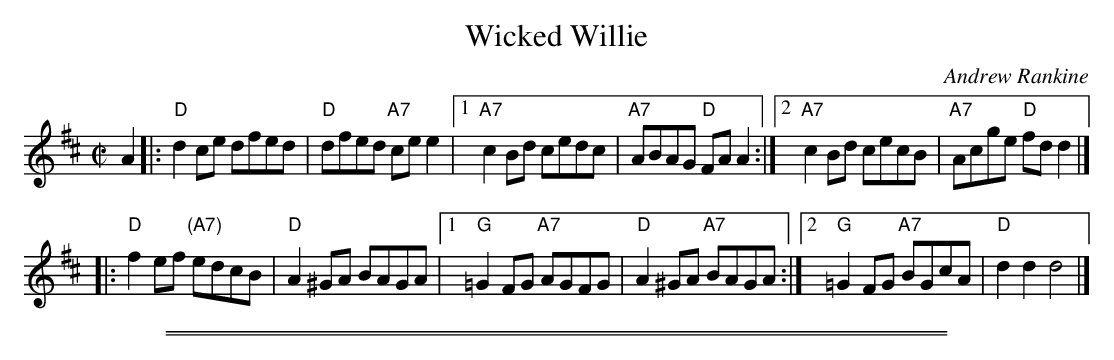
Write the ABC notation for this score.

X:1
T: Wicked Willie
C: Andrew Rankine
M: C|
L: 1/8
K: D
A2 \
|: "D"d2ce dfed | "D"dfed "A7"cee2 |\
[1 "A7"c2Bd cedc | "A7"ABAG "D"FAA2 :|\
[2 "A7"c2Bd cecB | "A7"Acge "D"fdd2 |]
|: "D"f2ef "(A7)"edcB | "D"A2^GA BAGA |\
[1 "G"=G2FG "A7"AGFG | "D"A2^GA "A7"BAGA :|\
[2 "G"=G2FG "A7"BGcA | "D"d2d2 d4 |]
